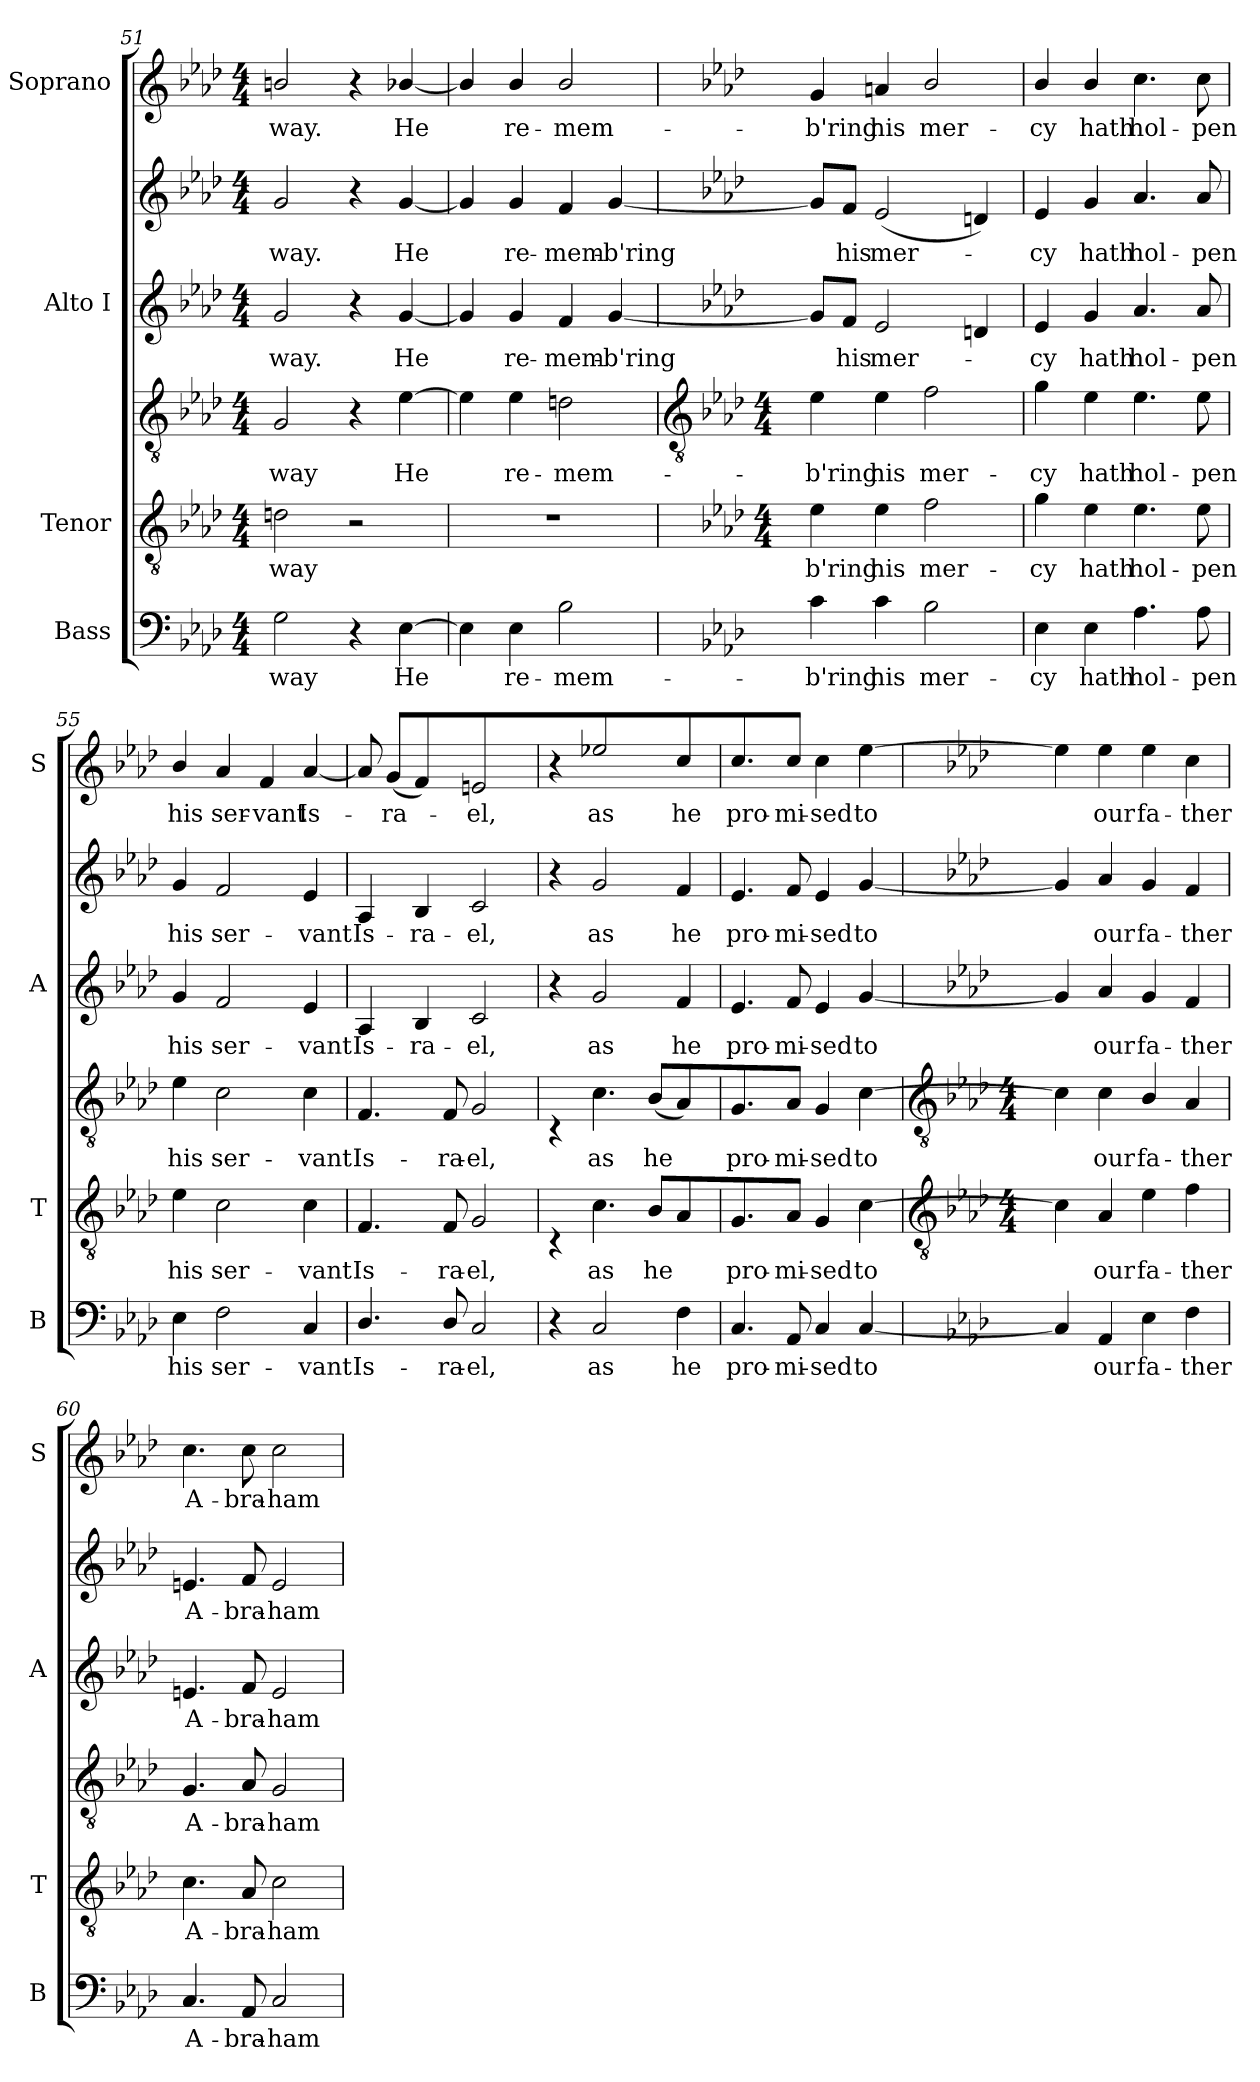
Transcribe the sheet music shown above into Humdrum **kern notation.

**kern	**text	**kern	**text	**kern	**text	**kern	**text	**kern	**text	**kern	**text
*part4	*part4	*part3	*part3	*part3	*part3	*part2	*part2	*part2	*part2	*part1	*part1
*staff6	*staff6	*staff5	*staff5	*staff4	*staff4	*staff3	*staff3	*staff2	*staff2	*staff1	*staff1
*I"Bass	*	*I"Tenor	*	*	*	*I"Alto I	*	*	*	*I"Soprano	*
*I'B	*	*I'T	*	*	*	*I'A	*	*	*	*I'S	*
*clefF4	*	*clefGv2	*	*clefGv2	*	*clefG2	*	*clefG2	*	*clefG2	*
*k[b-e-a-d-]	*	*k[b-e-a-d-]	*	*k[b-e-a-d-]	*	*k[b-e-a-d-]	*	*k[b-e-a-d-]	*	*k[b-e-a-d-]	*
*A-:	*	*A-:	*	*A-:	*	*A-:	*	*A-:	*	*A-:	*
*M4/4	*	*M4/4	*	*M4/4	*	*M4/4	*	*M4/4	*	*M4/4	*
=51	=51	=51	=51	=51	=51	=51	=51	=51	=51	=51	=51
!	!LO:LY:b	!	!LO:LY:b	!	!LO:LY:b	!	!LO:LY:b	!	!LO:LY:b	!	!LO:LY:b
2G	-way	2dn	way	2G	way	2g	-way.	2g	-way.	2bn/	-way.
4r	.	2r	.	4r	.	4r	.	4r	.	4r	.
!	!LO:LY:b	!	!	!	!LO:LY:b	!	!LO:LY:b	!	!LO:LY:b	!	!LO:LY:b
[4E-	He	.	.	[4e-	He	[4g	He	[4g	He	[4b-X/	He
=52	=52	=52	=52	=52	=52	=52	=52	=52	=52	=52	=52
4E-]	.	1r	.	4e-]	.	4g]	.	4g]	.	4b-/]	.
!	!LO:LY:b	!	!	!	!LO:LY:b	!	!LO:LY:b	!	!LO:LY:b	!	!LO:LY:b
4E-	re-	.	.	4e-	re-	4g	re-	4g	re-	4b-/	re-
!	!LO:LY:b	!	!	!	!LO:LY:b	!	!LO:LY:b	!	!LO:LY:b	!	!LO:LY:b
2B-	-mem-	.	.	2dn	-mem-	4f	-mem-	4f	-mem-	2b-/	-mem-
!	!	!	!	!	!	!	!LO:LY:b	!	!LO:LY:b	!	!
.	.	.	.	.	.	[4g	-b'ring	[4g	-b'ring	.	.
!!LO:LB:g=z
=53	=53	=53	=53	=53	=53	=53	=53	=53	=53	=53	=53
*	*	*	*	*clefGv2	*	*	*	*	*	*	*
*	*	*k[b-e-a-d-]	*	*k[b-e-a-d-]	*	*	*	*	*	*	*
*	*	*A-:	*	*A-:	*	*	*	*	*	*	*
*	*	*M4/4	*	*M4/4	*	*	*	*	*	*	*
!	!LO:LY:b	!	!LO:LY:b	!	!LO:LY:b	!	!	!	!	!	!LO:LY:b
4c	-b'ring	4e-	-b'ring	4e-	-b'ring	8g/L]	.	8g/L]	.	4g	-b'ring
!	!	!	!	!	!	!	!LO:LY:b	!	!LO:LY:b	!	!
.	.	.	.	.	.	8f/J	his	8f/J	his	.	.
!	!LO:LY:b	!	!LO:LY:b	!	!LO:LY:b	!	!LO:LY:b	!	!LO:LY:b	!	!LO:LY:b
4c	his	4e-	his	4e-	his	2e-	mer-	(<2e-	mer-	4an	his
!	!LO:LY:b	!	!LO:LY:b	!	!LO:LY:b	!	!	!	!	!	!LO:LY:b
2B-	mer-	2f	mer-	2f	mer-	.	.	.	.	2b-/	mer-
.	.	.	.	.	.	4dn	.	4dn)	.	.	.
=54	=54	=54	=54	=54	=54	=54	=54	=54	=54	=54	=54
!	!LO:LY:b	!	!LO:LY:b	!	!LO:LY:b	!	!LO:LY:b	!	!LO:LY:b	!	!LO:LY:b
4E-	-cy	4g	-cy	4g	-cy	4e-	cy	4e-	cy	4b-/	-cy
!	!LO:LY:b	!	!LO:LY:b	!	!LO:LY:b	!	!LO:LY:b	!	!LO:LY:b	!	!LO:LY:b
4E-	hath	4e-	hath	4e-	hath	4g	hath	4g	hath	4b-/	hath
!	!LO:LY:b	!	!LO:LY:b	!	!LO:LY:b	!	!LO:LY:b	!	!LO:LY:b	!	!LO:LY:b
4.A-	hol-	4.e-	hol-	4.e-	hol-	4.a-	hol-	4.a-	hol-	4.cc\	hol-
!	!LO:LY:b	!	!LO:LY:b	!	!LO:LY:b	!	!LO:LY:b	!	!LO:LY:b	!	!LO:LY:b
8A-	-pen	8e-	-pen	8e-	-pen	8a-	-pen	8a-	-pen	8cc\	-pen
=55	=55	=55	=55	=55	=55	=55	=55	=55	=55	=55	=55
!	!LO:LY:b	!	!LO:LY:b	!	!LO:LY:b	!	!LO:LY:b	!	!LO:LY:b	!	!LO:LY:b
4E-	his	4e-	his	4e-	his	4g	his	4g	his	4b-/	his
!	!LO:LY:b	!	!LO:LY:b	!	!LO:LY:b	!	!LO:LY:b	!	!LO:LY:b	!	!LO:LY:b
2F	ser-	2c	ser-	2c	ser-	2f	ser-	2f	ser-	4a-	ser-
!	!	!	!	!	!	!	!	!	!	!	!LO:LY:b
.	.	.	.	.	.	.	.	.	.	4f	-vant
!	!LO:LY:b	!	!LO:LY:b	!	!LO:LY:b	!	!LO:LY:b	!	!LO:LY:b	!	!LO:LY:b
4C	-vant	4c	-vant	4c	-vant	4e-	-vant	4e-	-vant	[4a-	Is-
=56	=56	=56	=56	=56	=56	=56	=56	=56	=56	=56	=56
!	!LO:LY:b	!	!LO:LY:b	!	!LO:LY:b	!	!LO:LY:b	!	!LO:LY:b	!	!
4.D-/	Is-	4.F	Is-	4.F	Is-	4A-	Is-	4A-	Is-	8a-]	.
!	!	!	!	!	!	!	!	!	!	!	!LO:LY:b
.	.	.	.	.	.	.	.	.	.	(<8gL	ra-
!	!	!	!	!	!	!	!LO:LY:b	!	!LO:LY:b	!	!
.	.	.	.	.	.	4B-	-ra-	4B-	-ra-	4f)	.
!	!LO:LY:b	!	!LO:LY:b	!	!LO:LY:b	!	!	!	!	!	!
8D-/	-ra-	8F	-ra-	8F	-ra-	.	.	.	.	.	.
!	!LO:LY:b	!	!LO:LY:b	!	!LO:LY:b	!	!LO:LY:b	!	!LO:LY:b	!	!LO:LY:b
2C	-el,	2G	-el,	2G	-el,	2c	-el,	2c	-el,	2en	el,
=57	=57	=57	=57	=57	=57	=57	=57	=57	=57	=57	=57
4r	.	4rBB	.	4rBB	.	4r	.	4r	.	4r	.
!	!LO:LY:b	!	!LO:LY:b	!	!LO:LY:b	!	!LO:LY:b	!	!LO:LY:b	!	!LO:LY:b
2C	as	4.c	as	4.c	as	2g	as	2g	as	2ee-X	as
!	!	!	!LO:LY:b	!	!LO:LY:b	!	!	!	!	!	!
.	.	8B-/L	he	(<8B-/L	he	.	.	.	.	.	.
!	!LO:LY:b	!	!	!	!	!	!LO:LY:b	!	!LO:LY:b	!	!LO:LY:b
4F	he	4A-	.	4A-)	.	4f	he	4f	he	4cc	he
=58	=58	=58	=58	=58	=58	=58	=58	=58	=58	=58	=58
!	!LO:LY:b	!	!LO:LY:b	!	!LO:LY:b	!	!LO:LY:b	!	!LO:LY:b	!	!LO:LY:b
4.C	pro-	4.G	pro-	4.G	pro-	4.e-	pro-	4.e-	pro-	4.cc	pro-
!	!LO:LY:b	!	!LO:LY:b	!	!LO:LY:b	!	!LO:LY:b	!	!LO:LY:b	!	!LO:LY:b
8AA-	-mi-	8A-J	-mi-	8A-J	-mi-	8f	-mi-	8f	-mi-	8ccJ	-mi-
!	!LO:LY:b	!	!LO:LY:b	!	!LO:LY:b	!	!LO:LY:b	!	!LO:LY:b	!	!LO:LY:b
4C	-sed	4G	-sed	4G	-sed	4e-	-sed	4e-	-sed	4cc	-sed
!	!LO:LY:b	!	!LO:LY:b	!	!LO:LY:b	!	!LO:LY:b	!	!LO:LY:b	!	!LO:LY:b
[4C	to	[4c	to	[4c	to	[4g	to	[4g	to	[4ee-	to
!!LO:LB:g=z
=59	=59	=59	=59	=59	=59	=59	=59	=59	=59	=59	=59
*	*	*clefGv2	*	*clefGv2	*	*	*	*	*	*	*
*	*	*k[b-e-a-d-]	*	*k[b-e-a-d-]	*	*	*	*	*	*	*
*	*	*A-:	*	*A-:	*	*	*	*	*	*	*
*	*	*M4/4	*	*M4/4	*	*	*	*	*	*	*
4C]	.	4c]	.	4c]	.	4g]	.	4g]	.	4ee-]	.
!	!LO:LY:b	!	!LO:LY:b	!	!LO:LY:b	!	!LO:LY:b	!	!LO:LY:b	!	!LO:LY:b
4AA-	our	4A-	our	4c	our	4a-	our	4a-	our	4ee-	our
!	!LO:LY:b	!	!LO:LY:b	!	!LO:LY:b	!	!LO:LY:b	!	!LO:LY:b	!	!LO:LY:b
4E-	fa-	4e-	fa-	4B-/	fa-	4g	fa-	4g	fa-	4ee-	fa-
!	!LO:LY:b	!	!LO:LY:b	!	!LO:LY:b	!	!LO:LY:b	!	!LO:LY:b	!	!LO:LY:b
4F	-ther	4f	-ther	4A-	-ther	4f	-ther	4f	-ther	4cc	-ther
=60	=60	=60	=60	=60	=60	=60	=60	=60	=60	=60	=60
!	!LO:LY:b	!	!LO:LY:b	!	!LO:LY:b	!	!LO:LY:b	!	!LO:LY:b	!	!LO:LY:b
4.C	A-	4.c	A-	4.G	A-	4.en	A-	4.en	A-	4.cc	A-
!	!LO:LY:b	!	!LO:LY:b	!	!LO:LY:b	!	!LO:LY:b	!	!LO:LY:b	!	!LO:LY:b
8AA-	-bra-	8A-	-bra-	8A-	-bra-	8f	-bra-	8f	-bra-	8cc	-bra-
!	!LO:LY:b	!	!LO:LY:b	!	!LO:LY:b	!	!LO:LY:b	!	!LO:LY:b	!	!LO:LY:b
2C	-ham	2c	-ham	2G	-ham	2e	-ham	2e	-ham	2cc	-ham
=	=	=	=	=	=	=	=	=	=	=	=
*-	*-	*-	*-	*-	*-	*-	*-	*-	*-	*-	*-
